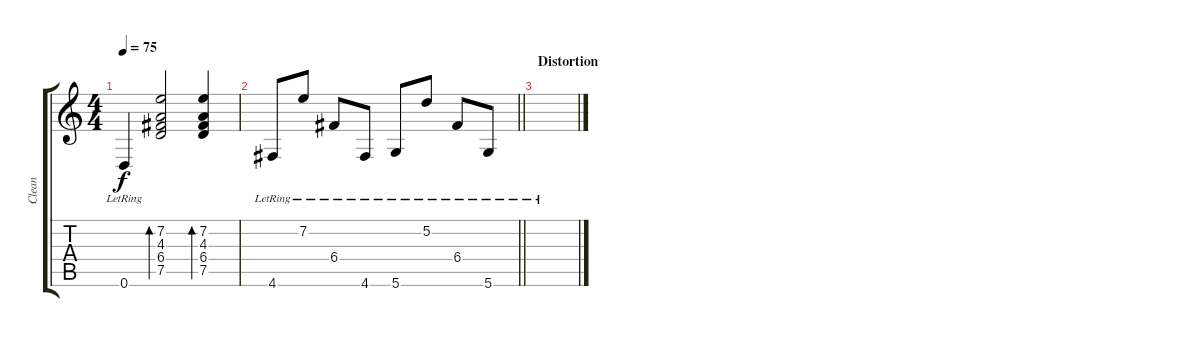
\track ("Clean" "Clean") {instrument electricguitarjazz}
\staff {score tabs}
\tuning (D4 A3 F3 C3 G2 D2) {hide}
\ts (4 4)
\tempo 75
\clef g2
\ks c
0.6{lr}.4{dy f} (7.2 4.3 6.4 7.5).2{bd 120} (7.2 4.3 6.4 7.5).4{bd 60} |
\barLineRight lightlight
4.6{lr}.8 7.2{lr}.8 6.4{lr}.8 4.6{lr}.8 5.6{lr}.8 5.2{lr}.8 6.4{lr}.8 5.6{lr}.8 |
\section ("" "Distortion")
